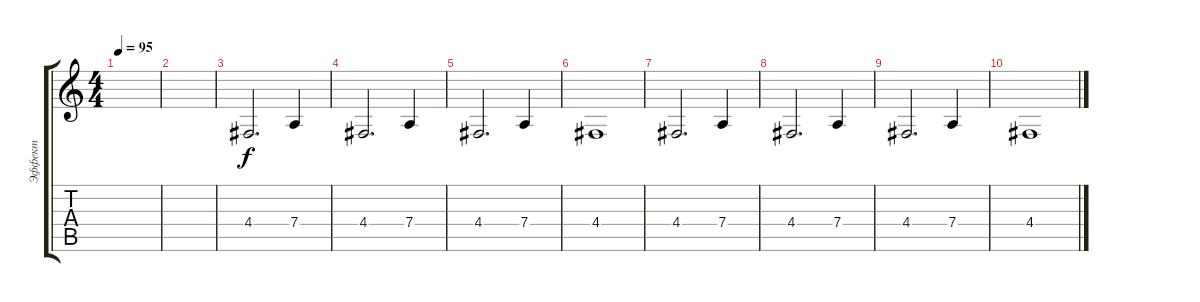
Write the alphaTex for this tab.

\track ("Эффект" "Эффект") {instrument synthstrings1}
\staff {score tabs}
\tuning (E4 B3 G3 D3 A2 E2) {hide}
\ts (4 4)
\tempo 95
\clef g2
\ks c
|
|
4.4.2{d} 7.4.4 |
4.4.2{d} 7.4.4 |
4.4.2{d} 7.4.4 |
4.4.1 |
4.4.2{d} 7.4.4 |
4.4.2{d} 7.4.4 |
4.4.2{d} 7.4.4 |
4.4.1
